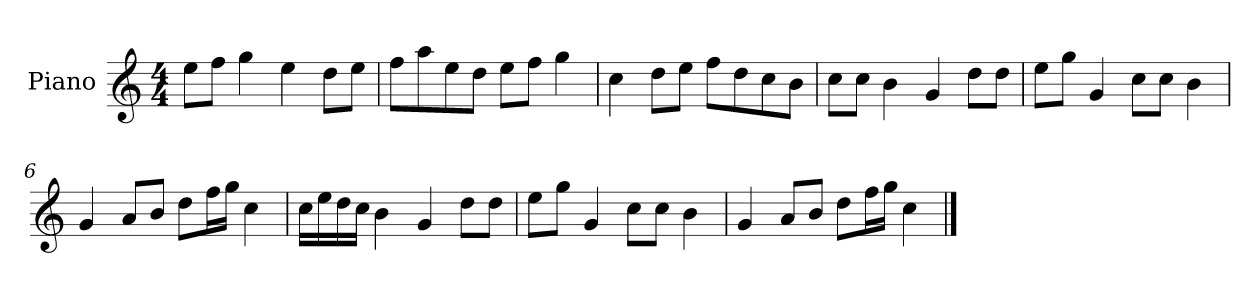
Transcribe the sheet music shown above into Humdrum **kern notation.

**kern
*part1
*staff1
*I"Piano
*I'P-no
*clefG2
*k[]
*M4/4
*MM90
=1
8ee\L
8ff\J
4gg\
4ee\
8dd\L
8ee\J
=2
8ff\L
8aa\
8ee\
8dd\J
8ee\L
8ff\J
4gg\
=3
4cc\
8dd\L
8ee\J
8ff\L
8dd\
8cc\
8b\J
=4
8cc\L
8cc\J
4b\
4g/
8dd\L
8dd\J
=5
8ee\L
8gg\J
4g/
8cc\L
8cc\J
4b\
=6
4g/
8a/L
8b/J
8dd\L
16ff\L
16gg\JJ
4cc\
!!LO:LB:g=z
=7
16cc\LL
16ee\
16dd\
16cc\JJ
4b\
4g/
8dd\L
8dd\J
=8
8ee\L
8gg\J
4g/
8cc\L
8cc\J
4b\
=9
4g/
8a/L
8b/J
8dd\L
16ff\L
16gg\JJ
4cc\
==
*-
